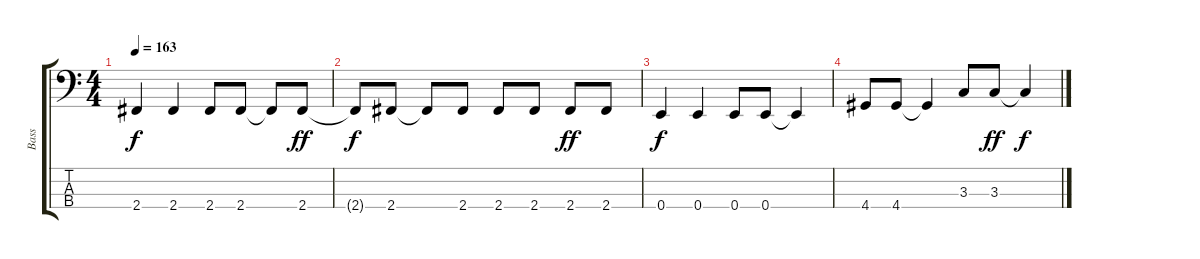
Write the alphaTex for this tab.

\track ("Bass" "Bass") {instrument electricbassfinger}
\staff {score tabs}
\tuning (G2 D2 A1 E1) {hide}
\ts (4 4)
\tempo 163
\clef f4
\ks c
2.4.4{dy f} 2.4.4 2.4.8 2.4.8 2.4{t}.8 2.4.8{dy ff} |
2.4{t}.8{dy f} 2.4.8 2.4{t}.8 2.4.8 2.4.8 2.4.8 2.4.8{dy ff} 2.4.8 |
0.4.4{dy f} 0.4.4 0.4.8 0.4.8 0.4{t}.4 |
4.4.8 4.4.8 4.4{t}.4 3.3.8 3.3.8{dy ff} 3.3{t}.4{dy f}
